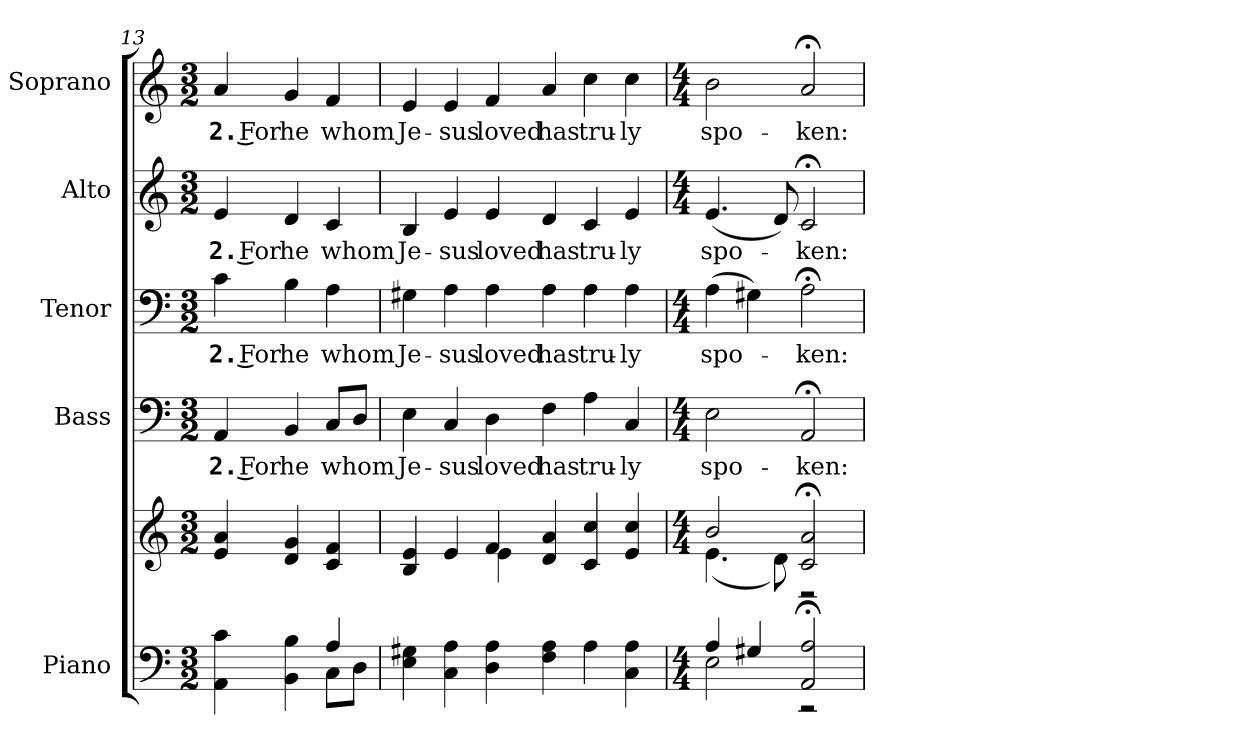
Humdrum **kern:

**kern	**kern	**kern	**text	**kern	**text	**kern	**text	**kern	**text
*part5	*part5	*part4	*part4	*part3	*part3	*part2	*part2	*part1	*part1
*staff6	*staff5	*staff4	*staff4	*staff3	*staff3	*staff2	*staff2	*staff1	*staff1
*I"Piano	*	*I"Bass	*	*I"Tenor	*	*I"Alto	*	*I"Soprano	*
*I'Pno.	*	*I'B.	*	*I'T.	*	*I'A.	*	*I'S.	*
!!LO:PB:g=z
*clefF4	*clefG2	*clefF4	*	*clefF4	*	*clefG2	*	*clefG2	*
*k[]	*k[]	*k[]	*	*k[]	*	*k[]	*	*k[]	*
*C:	*C:	*C:	*	*C:	*	*C:	*	*C:	*
*M3/2	*M3/2	*M3/2	*	*M3/2	*	*M3/2	*	*M3/2	*
=13	=13	=13	=13	=13	=13	=13	=13	=13	=13
*^	*	*	*	*	*	*	*	*	*
!	!	!	!	!LO:LY:b:color=#000000	!	!	!	!	!	!
!	!	!	!	!	!	!LO:LY:b:color=#000000	!	!	!	!
!	!	!	!	!	!	!	!	!LO:LY:b:color=#000000	!	!
!	!	!	!	!	!	!	!	!	!	!LO:LY:b:color=#000000
4AAi\ 4ci	2ryy	4ei/ 4ai	4AAi/	2. For	4ci\	2. For	4ei/	2. For	4ai/	2. For
!	!	!	!	!LO:LY:b:color=#000000	!	!	!	!	!	!
!	!	!	!	!	!	!LO:LY:b:color=#000000	!	!	!	!
!	!	!	!	!	!	!	!	!LO:LY:b:color=#000000	!	!
!	!	!	!	!	!	!	!	!	!	!LO:LY:b:color=#000000
4BBi\ 4Bi	.	4di/ 4gi	4BBi/	he	4Bi\	he	4di/	he	4gi/	he
!	!	!	!	!LO:LY:b:color=#000000	!	!	!	!	!	!
!	!	!	!	!	!	!LO:LY:b:color=#000000	!	!	!	!
!	!	!	!	!	!	!	!	!LO:LY:b:color=#000000	!	!
!	!	!	!	!	!	!	!	!	!	!LO:LY:b:color=#000000
4Ai/	8Ci\L	4ci/ 4fi	8Ci/L	whom	4Ai\	whom	4ci/	whom	4fi/	whom
.	8Di\J	.	8Di/J	.	.	.	.	.	.	.
*v	*v	*	*	*	*	*	*	*	*	*
!!LO:PB:g=z
=14	=14	=14	=14	=14	=14	=14	=14	=14	=14
*	*^	*	*	*	*	*	*	*	*
*^	*	*	*	*	*	*	*	*	*	*
!	!	!	!	!	!LO:LY:b:color=#000000	!	!	!	!	!	!
*v	*v	*	*	*	*	*	*	*	*	*	*
*^	*	*	*	*	*	*	*	*	*	*
!	!	!	!	!	!	!	!LO:LY:b:color=#000000	!	!	!	!
*v	*v	*	*	*	*	*	*	*	*	*	*
*^	*	*	*	*	*	*	*	*	*	*
!	!	!	!	!	!	!	!	!	!LO:LY:b:color=#000000	!	!
*v	*v	*	*	*	*	*	*	*	*	*	*
*^	*	*	*	*	*	*	*	*	*	*
!	!	!	!	!	!	!	!	!	!	!	!LO:LY:b:color=#000000
*v	*v	*	*	*	*	*	*	*	*	*	*
4Ei\ 4G#Xi	4Bi/ 4ei	2ryy	4Ei\	Je-	4G#Xi\	Je-	4Bi/	Je-	4ei/	Je-
!	!	!	!	!LO:LY:b:color=#000000	!	!	!	!	!	!
!	!	!	!	!	!	!LO:LY:b:color=#000000	!	!	!	!
!	!	!	!	!	!	!	!	!LO:LY:b:color=#000000	!	!
!	!	!	!	!	!	!	!	!	!	!LO:LY:b:color=#000000
4Ci\ 4Ai	4ei/	.	4Ci/	-sus	4Ai\	-sus	4ei/	-sus	4ei/	-sus
!	!	!	!	!LO:LY:b:color=#000000	!	!	!	!	!	!
!	!	!	!	!	!	!LO:LY:b:color=#000000	!	!	!	!
!	!	!	!	!	!	!	!	!LO:LY:b:color=#000000	!	!
!	!	!	!	!	!	!	!	!	!	!LO:LY:b:color=#000000
4Di\ 4Ai	4fi/	4ei\	4Di\	loved	4Ai\	loved	4ei/	loved	4fi/	loved
!	!	!	!	!LO:LY:b:color=#000000	!	!	!	!	!	!
!	!	!	!	!	!	!LO:LY:b:color=#000000	!	!	!	!
!	!	!	!	!	!	!	!	!LO:LY:b:color=#000000	!	!
!	!	!	!	!	!	!	!	!	!	!LO:LY:b:color=#000000
4Fi\ 4Ai	4di/ 4ai	4ryy	4Fi\	has	4Ai\	has	4di/	has	4ai/	has
!	!	!	!	!LO:LY:b:color=#000000	!	!	!	!	!	!
!	!	!	!	!	!	!LO:LY:b:color=#000000	!	!	!	!
!	!	!	!	!	!	!	!	!LO:LY:b:color=#000000	!	!
!	!	!	!	!	!	!	!	!	!	!LO:LY:b:color=#000000
4Ai\	4ci/ 4cci	2ryy	4Ai\	tru-	4Ai\	tru-	4ci/	tru-	4cci\	tru-
!	!	!	!	!LO:LY:b:color=#000000	!	!	!	!	!	!
!	!	!	!	!	!	!LO:LY:b:color=#000000	!	!	!	!
!	!	!	!	!	!	!	!	!LO:LY:b:color=#000000	!	!
!	!	!	!	!	!	!	!	!	!	!LO:LY:b:color=#000000
4Ci\ 4Ai	4ei/ 4cci	.	4Ci/	-ly	4Ai\	-ly	4ei/	-ly	4cci\	-ly
!!LO:PB:g=z
=15	=15	=15	=15	=15	=15	=15	=15	=15	=15	=15
*M4/4	*M4/4	*	*M4/4	*	*M4/4	*	*M4/4	*	*M4/4	*
*^	*	*	*	*	*	*	*	*	*	*
!	!	!	!	!	!LO:LY:b:color=#000000	!	!	!	!	!	!
!	!	!	!	!	!	!	!LO:LY:b:color=#000000	!	!	!	!
!	!	!	!	!	!	!	!	!	!LO:LY:b:color=#000000	!	!
!	!	!	!	!	!	!	!	!	!	!	!LO:LY:b:color=#000000
4Ai/	2Ei\	2bi/	(4.ei\	2Ei\	spo-	(4Ai\	spo-	(4.ei/	spo-	2bi\	spo-
4G#Xi/	.	.	.	.	.	4G#Xi\)	.	.	.	.	.
.	.	.	8di\)	.	.	.	.	8di/)	.	.	.
!	!	!	!	!	!LO:LY:b:color=#000000	!	!	!	!	!	!
!	!	!	!	!	!	!	!LO:LY:b:color=#000000	!	!	!	!
!	!	!	!	!	!	!	!	!	!LO:LY:b:color=#000000	!	!
!	!	!	!	!	!	!	!	!	!	!	!LO:LY:b:color=#000000
2AAi/; 2Ai;	2r	2ci/; 2ai;	2r	2AA;i/	-ken:	2A;i\	-ken:	2c;i/	-ken:	2a;i/	-ken:
*v	*v	*	*	*	*	*	*	*	*	*	*
*	*v	*v	*	*	*	*	*	*	*	*
=	=	=	=	=	=	=	=	=	=
*-	*-	*-	*-	*-	*-	*-	*-	*-	*-
